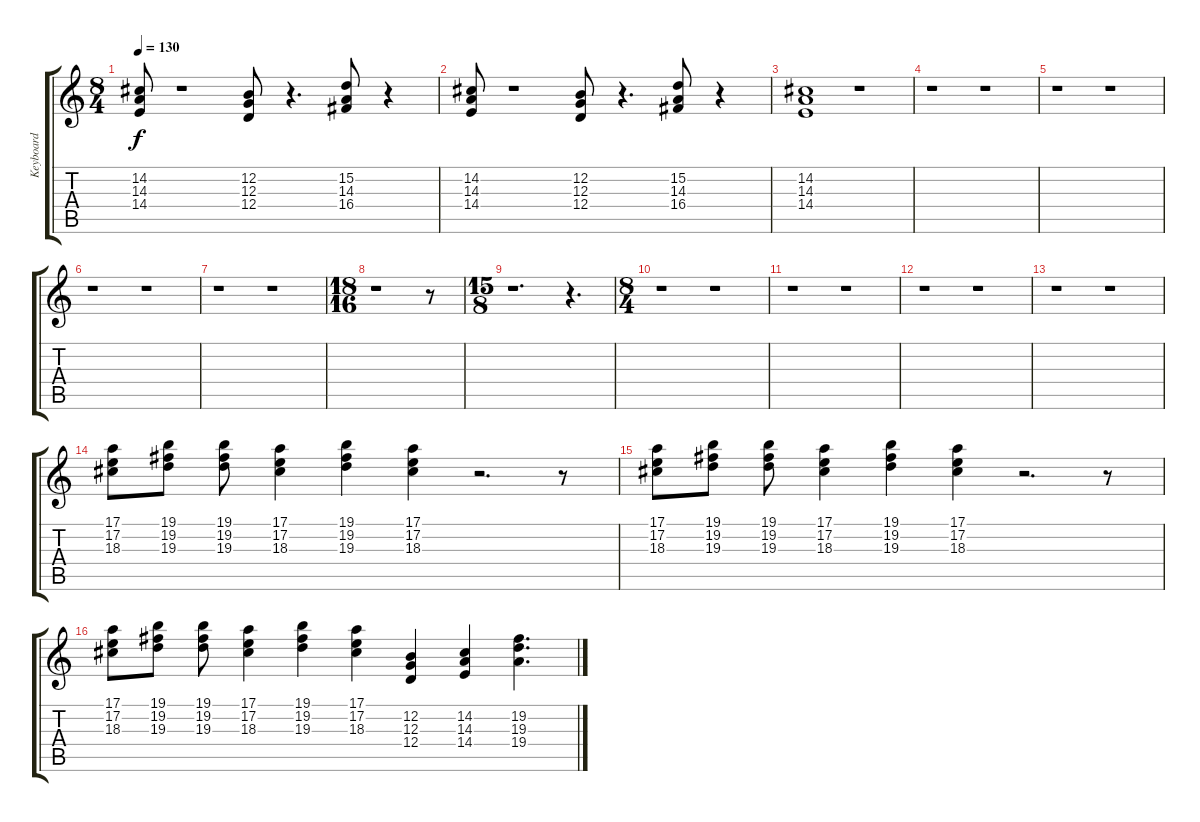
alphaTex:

\track ("Keyboard" "Keyboard") {instrument synthbrass2}
\staff {score tabs}
\tuning (E4 B3 G3 D3 A2 E2) {hide}
\ts (8 4)
\tempo 130
\clef g2
\ks c
(14.2 14.3 14.4).8{dy f} r.1 (12.2 12.3 12.4).8 r.4{d} (15.2 14.3 16.4).8 r.4 |
(14.2 14.3 14.4).8 r.1 (12.2 12.3 12.4).8 r.4{d} (15.2 14.3 16.4).8 r.4 |
(14.2 14.3 14.4).1 r.1 |
r.1 r.1 |
r.1 r.1 |
r.1 r.1 |
r.1 r.1 |
\ts (18 16)
r.1 r.8 |
\ts (15 8)
r.1{d} r.4{d} |
\ts (8 4)
r.1 r.1 |
r.1 r.1 |
r.1 r.1 |
r.1 r.1 |
(17.1 17.2 18.3).8{volume 9 instrument synthbrass2} (19.1 19.2 19.3).8 (19.1 19.2 19.3).8 (17.1 17.2 18.3).4 (19.1 19.2 19.3).4 (17.1 17.2 18.3).4 r.2{d} r.8 |
(17.1 17.2 18.3).8 (19.1 19.2 19.3).8 (19.1 19.2 19.3).8 (17.1 17.2 18.3).4 (19.1 19.2 19.3).4 (17.1 17.2 18.3).4 r.2{d} r.8 |
(17.1 17.2 18.3).8 (19.1 19.2 19.3).8 (19.1 19.2 19.3).8 (17.1 17.2 18.3).4 (19.1 19.2 19.3).4 (17.1 17.2 18.3).4 (12.2 12.3 12.4).4 (14.2 14.3 14.4).4 (19.2 19.3 19.4).4{d}
